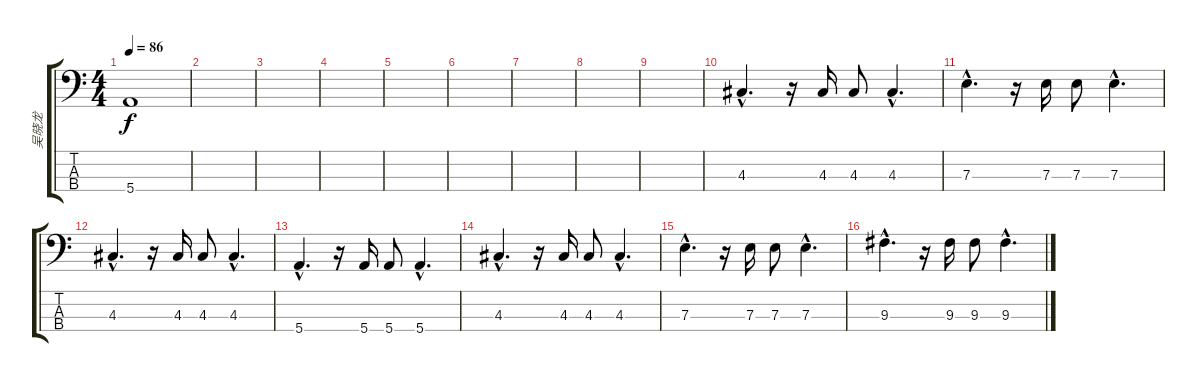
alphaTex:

\track ("吴晓龙" "吴晓龙") {instrument electricbassfinger}
\staff {score tabs}
\tuning (G2 D2 A1 E1) {hide}
\ts (4 4)
\tempo 86
\clef f4
\ks c
5.4.1{dy f} |
|
|
|
|
|
|
|
|
4.3{hac}.4{d} r.16 4.3.16 4.3.8 4.3{hac}.4{d} |
7.3{hac}.4{d} r.16 7.3.16 7.3.8 7.3{hac}.4{d} |
4.3{hac}.4{d} r.16 4.3.16 4.3.8 4.3{hac}.4{d} |
5.4{hac}.4{d} r.16 5.4.16 5.4.8 5.4{hac}.4{d} |
4.3{hac}.4{d} r.16 4.3.16 4.3.8 4.3{hac}.4{d} |
7.3{hac}.4{d} r.16 7.3.16 7.3.8 7.3{hac}.4{d} |
9.3{hac}.4{d} r.16 9.3.16 9.3.8 9.3{hac}.4{d}
